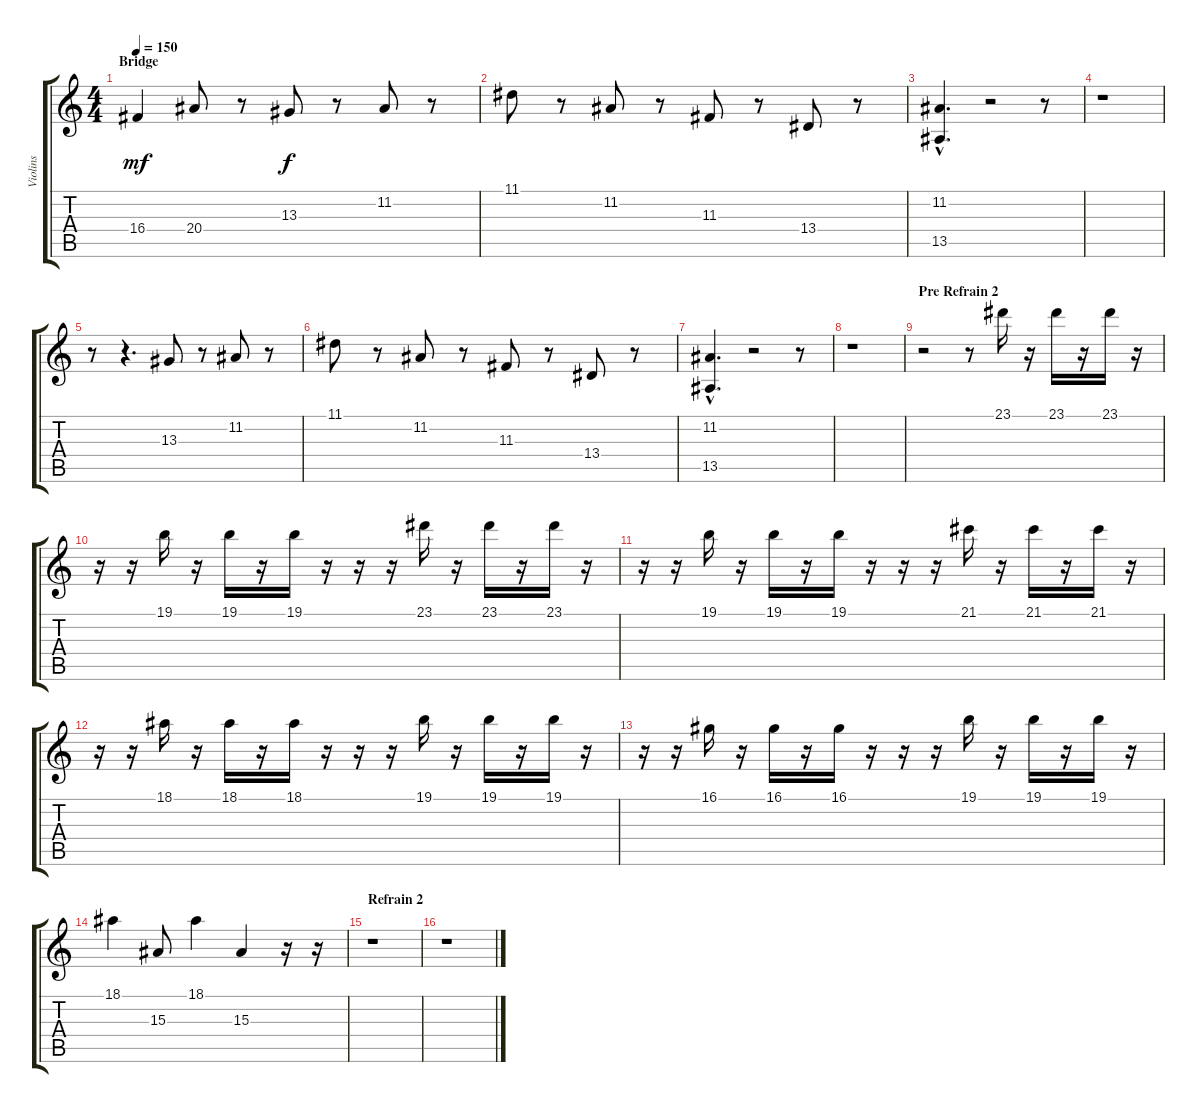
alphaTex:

\track ("Violins" "Violins") {instrument stringensemble1}
\staff {score tabs}
\tuning (E4 B3 G3 D3 A2 E2) {hide}
\ts (4 4)
\section ("" "Bridge")
\tempo 150
\clef g2
\ks c
16.4.4{dy mf} 20.4.8 r.8 13.3.8{dy f} r.8 11.2.8 r.8 |
11.1.8 r.8 11.2.8 r.8 11.3.8 r.8 13.4.8 r.8 |
(11.2{hac} 13.5{hac}).4{d} r.2 r.8 |
r.1 |
r.8 r.4{d} 13.3.8 r.8 11.2.8 r.8 |
11.1.8 r.8 11.2.8 r.8 11.3.8 r.8 13.4.8 r.8 |
(11.2{hac} 13.5{hac}).4{d} r.2 r.8 |
r.1 |
\section ("" "Pre Refrain 2")
r.2 r.8 23.1.16 r.16 23.1.16 r.16 23.1.16 r.16 |
r.16 r.16 19.1.16 r.16 19.1.16 r.16 19.1.16 r.16 r.16 r.16 23.1.16 r.16 23.1.16 r.16 23.1.16 r.16 |
r.16 r.16 19.1.16 r.16 19.1.16 r.16 19.1.16 r.16 r.16 r.16 21.1.16 r.16 21.1.16 r.16 21.1.16 r.16 |
r.16 r.16 18.1.16 r.16 18.1.16 r.16 18.1.16 r.16 r.16 r.16 19.1.16 r.16 19.1.16 r.16 19.1.16 r.16 |
r.16 r.16 16.1.16 r.16 16.1.16 r.16 16.1.16 r.16 r.16 r.16 19.1.16 r.16 19.1.16 r.16 19.1.16 r.16 |
18.1.4 15.3.8 18.1.4 15.3.4 r.16 r.16 |
\section ("" "Refrain 2")
r.1 |
r.1
